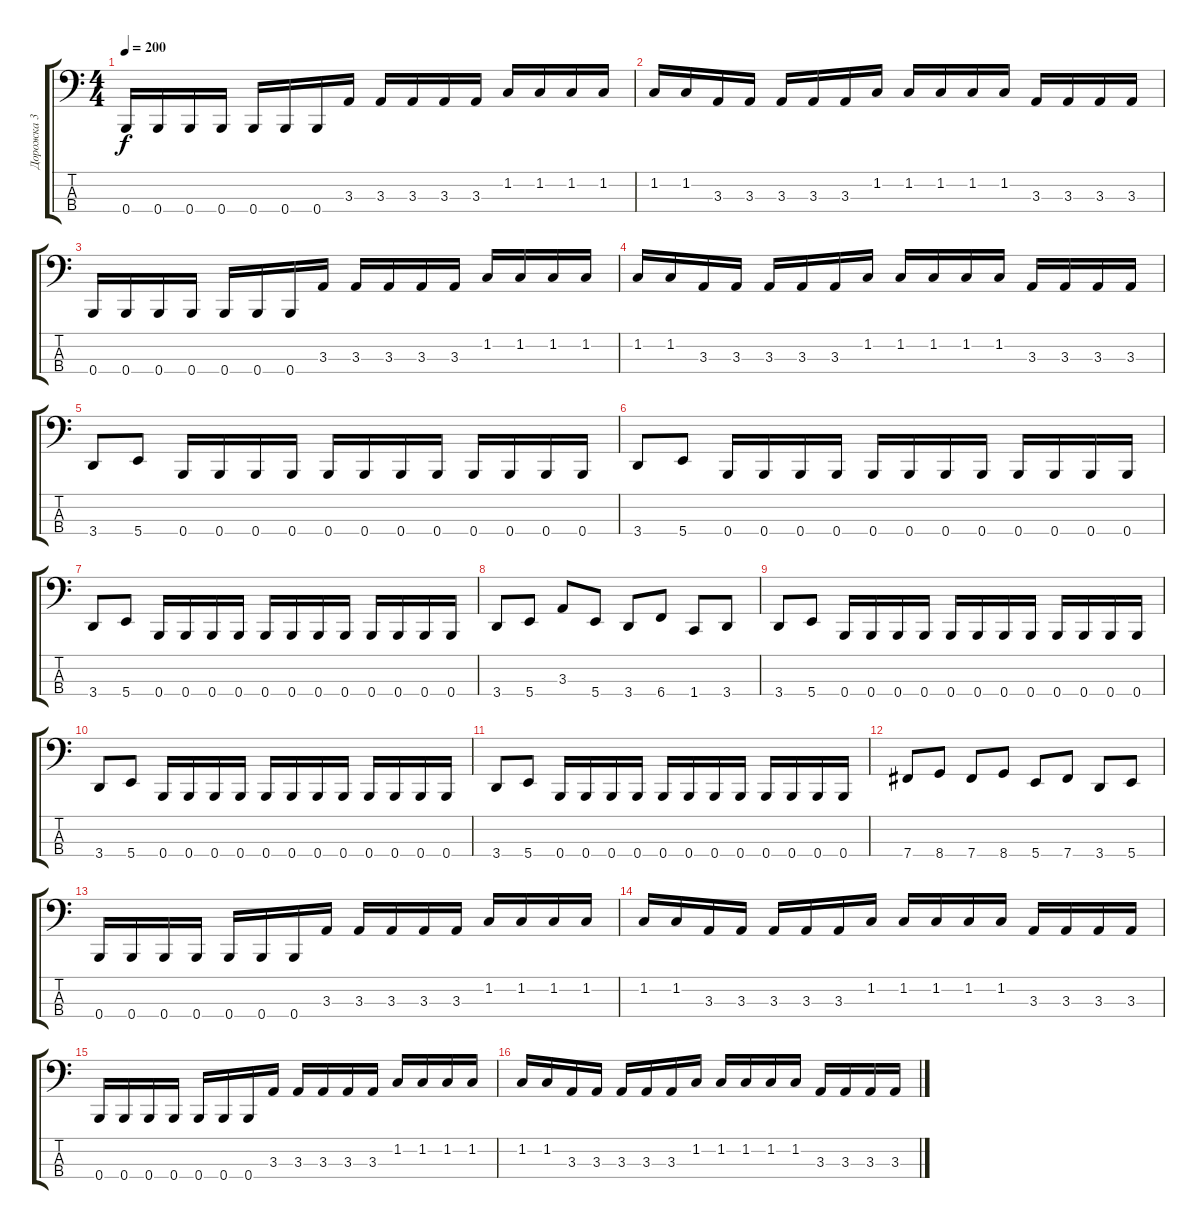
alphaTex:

\track ("Дорожка 3" "Дорожка 3") {instrument electricbasspick}
\staff {score tabs}
\tuning (E2 B1 Gb1 B0) {hide}
\ts (4 4)
\tempo 200
\clef f4
\ks c
0.4.16{dy f} 0.4.16 0.4.16 0.4.16 0.4.16 0.4.16 0.4.16 3.3.16 3.3.16 3.3.16 3.3.16 3.3.16 1.2.16 1.2.16 1.2.16 1.2.16 |
1.2.16 1.2.16 3.3.16 3.3.16 3.3.16 3.3.16 3.3.16 1.2.16 1.2.16 1.2.16 1.2.16 1.2.16 3.3.16 3.3.16 3.3.16 3.3.16 |
0.4.16 0.4.16 0.4.16 0.4.16 0.4.16 0.4.16 0.4.16 3.3.16 3.3.16 3.3.16 3.3.16 3.3.16 1.2.16 1.2.16 1.2.16 1.2.16 |
1.2.16 1.2.16 3.3.16 3.3.16 3.3.16 3.3.16 3.3.16 1.2.16 1.2.16 1.2.16 1.2.16 1.2.16 3.3.16 3.3.16 3.3.16 3.3.16 |
3.4.8 5.4.8 0.4.16 0.4.16 0.4.16 0.4.16 0.4.16 0.4.16 0.4.16 0.4.16 0.4.16 0.4.16 0.4.16 0.4.16 |
3.4.8 5.4.8 0.4.16 0.4.16 0.4.16 0.4.16 0.4.16 0.4.16 0.4.16 0.4.16 0.4.16 0.4.16 0.4.16 0.4.16 |
3.4.8 5.4.8 0.4.16 0.4.16 0.4.16 0.4.16 0.4.16 0.4.16 0.4.16 0.4.16 0.4.16 0.4.16 0.4.16 0.4.16 |
3.4.8 5.4.8 3.3.8 5.4.8 3.4.8 6.4.8 1.4.8 3.4.8 |
3.4.8 5.4.8 0.4.16 0.4.16 0.4.16 0.4.16 0.4.16 0.4.16 0.4.16 0.4.16 0.4.16 0.4.16 0.4.16 0.4.16 |
3.4.8 5.4.8 0.4.16 0.4.16 0.4.16 0.4.16 0.4.16 0.4.16 0.4.16 0.4.16 0.4.16 0.4.16 0.4.16 0.4.16 |
3.4.8 5.4.8 0.4.16 0.4.16 0.4.16 0.4.16 0.4.16 0.4.16 0.4.16 0.4.16 0.4.16 0.4.16 0.4.16 0.4.16 |
7.4.8 8.4.8 7.4.8 8.4.8 5.4.8 7.4.8 3.4.8 5.4.8 |
0.4.16 0.4.16 0.4.16 0.4.16 0.4.16 0.4.16 0.4.16 3.3.16 3.3.16 3.3.16 3.3.16 3.3.16 1.2.16 1.2.16 1.2.16 1.2.16 |
1.2.16 1.2.16 3.3.16 3.3.16 3.3.16 3.3.16 3.3.16 1.2.16 1.2.16 1.2.16 1.2.16 1.2.16 3.3.16 3.3.16 3.3.16 3.3.16 |
0.4.16 0.4.16 0.4.16 0.4.16 0.4.16 0.4.16 0.4.16 3.3.16 3.3.16 3.3.16 3.3.16 3.3.16 1.2.16 1.2.16 1.2.16 1.2.16 |
1.2.16 1.2.16 3.3.16 3.3.16 3.3.16 3.3.16 3.3.16 1.2.16 1.2.16 1.2.16 1.2.16 1.2.16 3.3.16 3.3.16 3.3.16 3.3.16
